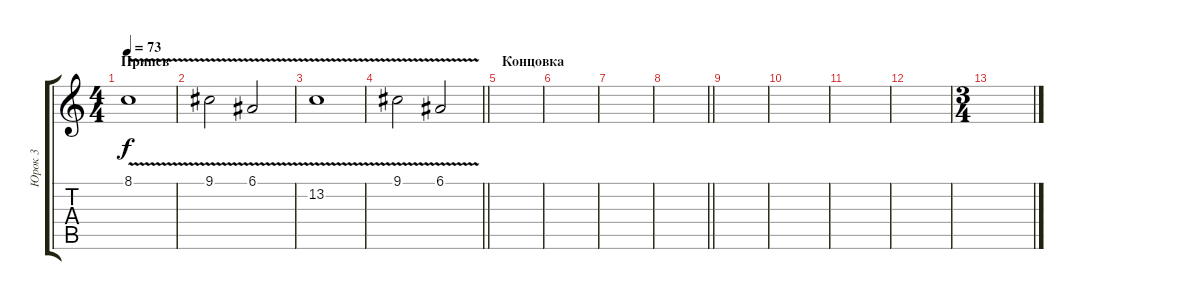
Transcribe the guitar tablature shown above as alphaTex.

\track ("Юрок 3" "Юрок 3") {instrument pad4choir}
\staff {score tabs}
\tuning (E4 B3 G3 D3 A2 E2) {hide}
\ts (4 4)
\section ("" "Припев")
\tempo 73
\clef g2
\ks c
8.1{v}.1{dy f volume 13} |
9.1{v}.2 6.1{v}.2 |
13.2{v}.1 |
\barLineRight lightlight
9.1{v}.2 6.1{v}.2 |
\section ("" "Концовка")
|
|
|
\barLineRight lightlight
|
|
|
|
|
\ts (3 4)
